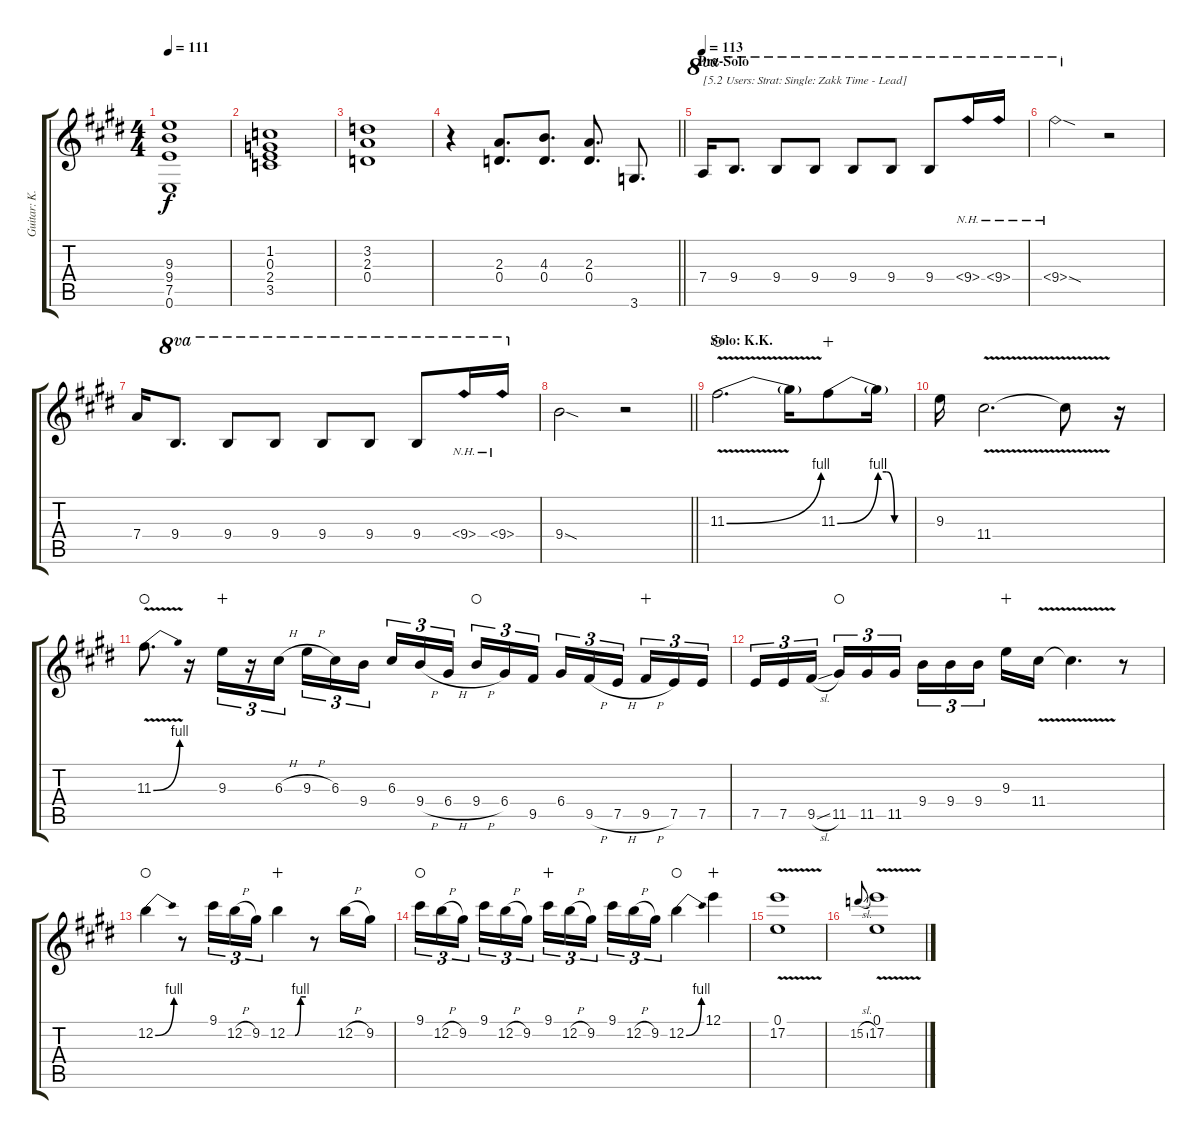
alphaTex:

\track ("Guitar: K.K." "Guitar: K.") {instrument distortionguitar}
\staff {score tabs}
\tuning (E4 B3 G3 D3 A2 E2) {hide}
\ts (4 4)
\tempo 111
\clef g2
\ks e
(9.3 9.4 7.5 0.6).1{dy f} |
(1.2 0.3 2.4 3.5).1 |
(3.2 2.3 0.4).1 |
\barLineRight lightlight
r.4 (2.3 0.4).8{d} (4.3 0.4).8{d} (2.3 0.4).8{d} 3.6.8{d} |
\section ("" "Pre-Solo")
\tempo 113
7.4.16{ot 8va txt "[5.2 Users: Strat: Single: Zakk Time - Lead]" volume 16 balance 8 instrument overdrivenguitar} 9.4.8{d ot 8va} 9.4.8{ot 8va} 9.4.8{ot 8va} 9.4.8{ot 8va} 9.4.8{ot 8va} 9.4.8{ot 8va} 9.4{nh}.16{ot 8va} 9.4{nh}.16{ot 8va} |
9.4{nh sod}.2{ot 8va} r.2 |
7.4.16 9.4.8{d ot 8va} 9.4.8{ot 8va} 9.4.8{ot 8va} 9.4.8{ot 8va} 9.4.8{ot 8va} 9.4.8{ot 8va} 9.4{nh}.16{ot 8va} 9.4{nh}.16{ot 8va} |
\barLineRight lightlight
9.4{sod}.2 r.2 |
\section ("" "Solo: K.K.")
11.3{be (bend 0 0 60 4) v}.2{d waho} 11.3{t}.16 11.3{be (bend 0 0 60 4)}.8{wahc} 11.3{be (custom 0 4 15 4 30 0 60 0) t}.16 |
9.3.16 11.4{v}.2{d} 11.4{t}.8 r.16 |
11.3{be (bend 0 0 60 4) v}.8{d waho} r.16 9.3.16{tu (3 2) wahc} r.16{tu (3 2)} 6.3{h}.16{tu (3 2) beam splitsecondary} 9.3{h}.16{tu (3 2)} 6.3.16{tu (3 2)} 9.4.16{tu (3 2)} 6.3.16{tu (3 2)} 9.4{h}.16{tu (3 2)} 6.4{h}.16{tu (3 2) beam splitsecondary} 9.4{h}.16{tu (3 2) waho} 6.4.16{tu (3 2)} 9.5.16{tu (3 2)} 6.4.16{tu (3 2)} 9.5{h}.16{tu (3 2)} 7.5{h}.16{tu (3 2) beam splitsecondary} 9.5{h}.16{tu (3 2) wahc} 7.5.16{tu (3 2)} 7.5.16{tu (3 2)} |
7.5.16{tu (3 2)} 7.5.16{tu (3 2)} 9.5{sl}.16{tu (3 2) beam splitsecondary} 11.5.16{tu (3 2) waho} 11.5.16{tu (3 2)} 11.5.16{tu (3 2)} 9.4.16{tu (3 2)} 9.4.16{tu (3 2)} 9.4.16{tu (3 2) beam splitsecondary} 9.3.16{wahc} 11.4{v}.16 11.4{t}.4{d} r.8 |
12.2{be (bend 0 0 60 4)}.4{waho} r.8 9.1.16{tu (3 2)} 12.2{h}.16{tu (3 2)} 9.2.16{tu (3 2)} 12.2{be (custom 0 0 25 0 43 4 60 4)}.4{wahc} r.8 12.2{h}.16 9.2.16 |
9.1.16{tu (3 2) waho} 12.2{h}.16{tu (3 2)} 9.2.16{tu (3 2) beam splitsecondary} 9.1.16{tu (3 2)} 12.2{h}.16{tu (3 2)} 9.2.16{tu (3 2)} 9.1.16{tu (3 2) wahc} 12.2{h}.16{tu (3 2)} 9.2.16{tu (3 2) beam splitsecondary} 9.1.16{tu (3 2)} 12.2{h}.16{tu (3 2)} 9.2.16{tu (3 2)} 12.2{be (bend 0 0 60 4)}.4{waho} 12.1.4{wahc} |
(0.1 17.2{v}).1 |
15.2{sl}.8{gr onbeat} (0.1 17.2{v}).1
